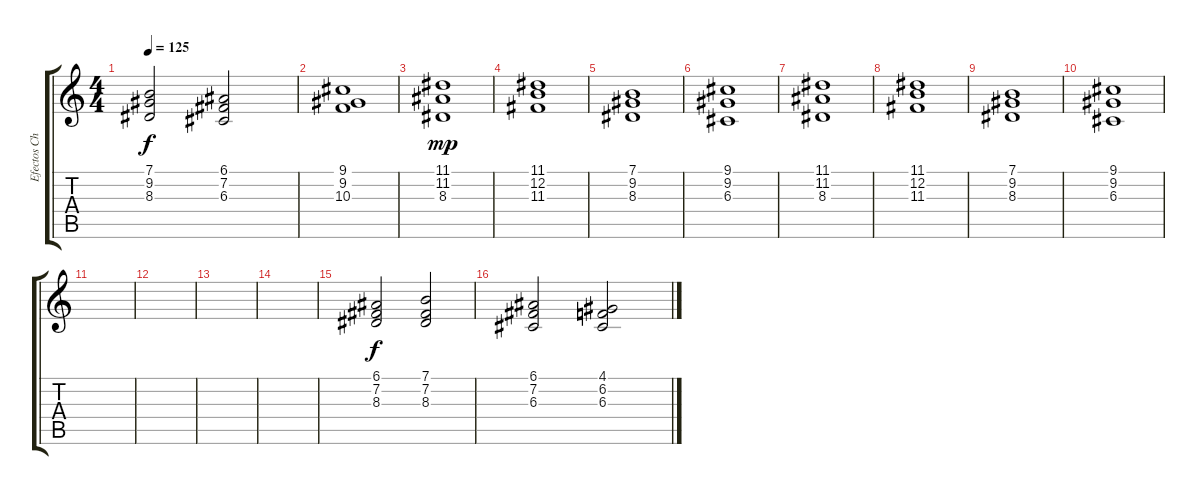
\track ("Efectos Chulos" "Efectos Ch") {instrument synthstrings1}
\staff {score tabs}
\tuning (E4 B3 G3 D3 A2 E2) {hide}
\ts (4 4)
\tempo 125
\clef g2
\ks c
(7.1 9.2 8.3).2{dy f} (6.1 7.2 6.3).2 |
(9.1 9.2 10.3).1 |
(11.1 11.2 8.3).1{dy mp} |
(11.1 12.2 11.3).1 |
(7.1 9.2 8.3).1 |
(9.1 9.2 6.3).1 |
(11.1 11.2 8.3).1 |
(11.1 12.2 11.3).1 |
(7.1 9.2 8.3).1 |
(9.1 9.2 6.3).1 |
|
|
|
|
(6.1 7.2 8.3).2{dy f} (7.1 7.2 8.3).2 |
(6.1 7.2 6.3).2 (4.1 6.2 6.3).2
